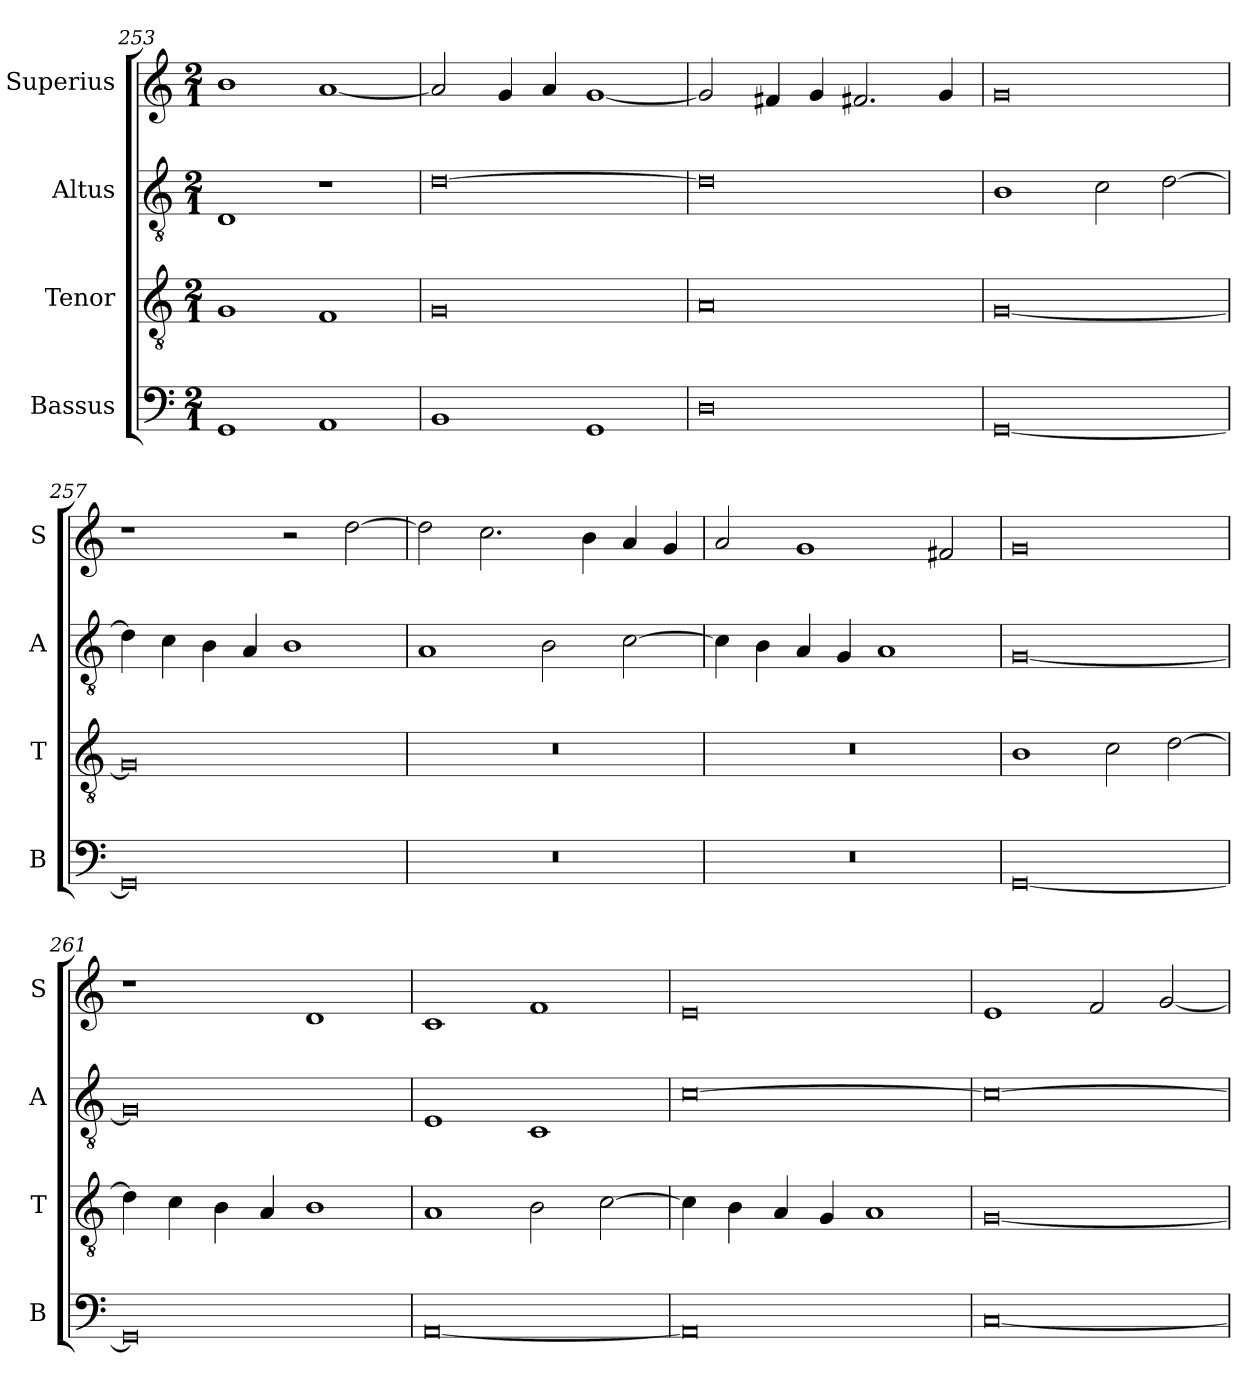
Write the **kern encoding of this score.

**kern	**kern	**kern	**kern
*part4	*part3	*part2	*part1
*staff4	*staff3	*staff2	*staff1
*I"Bassus	*I"Tenor	*I"Altus	*I"Superius
*I'B	*I'T	*I'A	*I'S
*clefF4	*clefGv2	*clefGv2	*clefG2
*k[]	*k[]	*k[]	*k[]
*M2/1	*M2/1	*M2/1	*M2/1
=253	=253	=253	=253
1GG	1G	1D	1b
1AA	1F	1r	[1a
=254	=254	=254	=254
1BB	0G	[0d	2a]
.	.	.	4g
.	.	.	4a
1GG	.	.	[1g
=255	=255	=255	=255
0D	0A	0d]	2g]
.	.	.	4f#X
.	.	.	4g
.	.	.	2.f#X
.	.	.	4g
=256	=256	=256	=256
[0GG	[0G	1B	0g
.	.	2c	.
.	.	[2d	.
=257	=257	=257	=257
0GG]	0G]	4d]	1r
.	.	4c	.
.	.	4B	.
.	.	4A	.
.	.	1B	2r
.	.	.	[2dd
=258	=258	=258	=258
0r	0r	1A	2dd]
.	.	.	2.cc
.	.	2B	.
.	.	.	4b
.	.	[2c	4a
.	.	.	4g
=259	=259	=259	=259
0r	0r	4c]	2a
.	.	4B	.
.	.	4A	1g
.	.	4G	.
.	.	1A	.
.	.	.	2f#X
=260	=260	=260	=260
[0GG	1B	[0G	0g
.	2c	.	.
.	[2d	.	.
=261	=261	=261	=261
0GG]	4d]	0G]	1r
.	4c	.	.
.	4B	.	.
.	4A	.	.
.	1B	.	1d
=262	=262	=262	=262
[0AA	1A	1E	1c
.	2B	1C	1f
.	[2c	.	.
=263	=263	=263	=263
0AA]	4c]	[0c	0e
.	4B	.	.
.	4A	.	.
.	4G	.	.
.	1A	.	.
=264	=264	=264	=264
[0C	[0G	0c_	1e
.	.	.	2f
.	.	.	[2g
=	=	=	=
*-	*-	*-	*-
